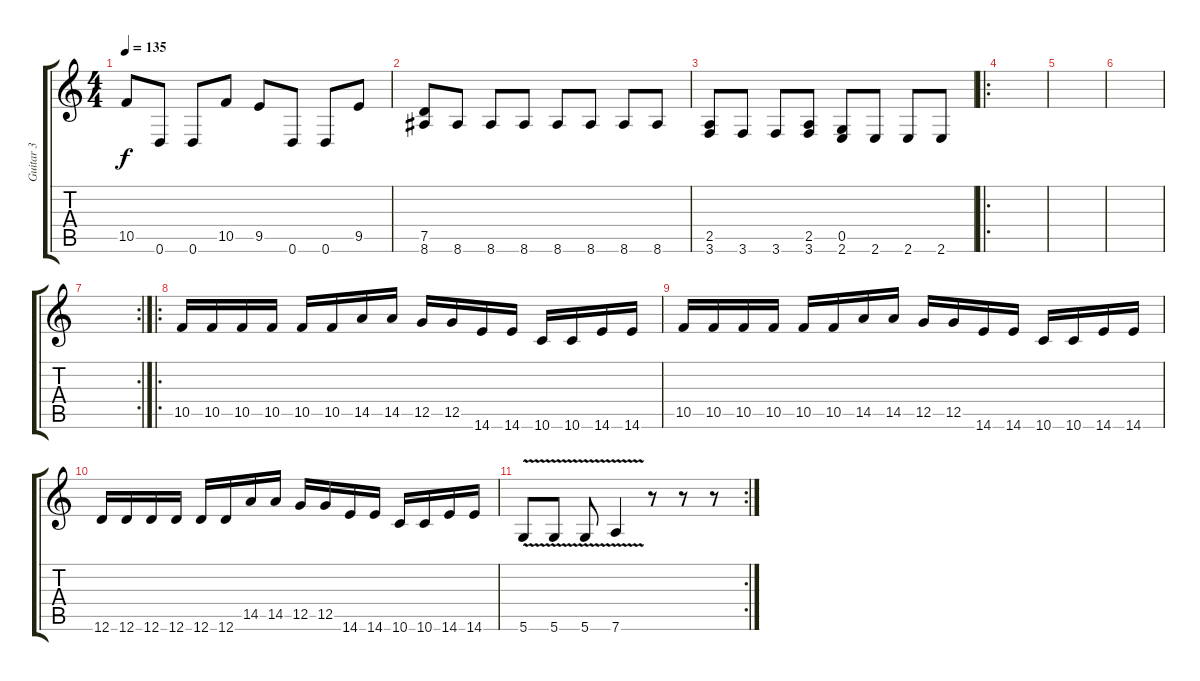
\track ("Guitar 3" "Guitar 3") {instrument overdrivenguitar}
\staff {score tabs}
\tuning (D4 A3 F3 C3 G2 D2) {hide}
\ts (4 4)
\tempo 135
\clef g2
\ks c
10.5.8{dy f} 0.6.8 0.6.8 10.5.8 9.5.8 0.6.8 0.6.8 9.5.8 |
(7.5 8.6).8 8.6.8 8.6.8 8.6.8 8.6.8 8.6.8 8.6.8 8.6.8 |
(2.5 3.6).8 3.6.8 3.6.8 (2.5 3.6).8 (0.5 2.6).8 2.6.8 2.6.8 2.6.8 |
\ro
|
|
|
\rc 2
|
\ro
10.5.16 10.5.16 10.5.16 10.5.16 10.5.16 10.5.16 14.5.16 14.5.16 12.5.16 12.5.16 14.6.16 14.6.16 10.6.16 10.6.16 14.6.16 14.6.16 |
10.5.16 10.5.16 10.5.16 10.5.16 10.5.16 10.5.16 14.5.16 14.5.16 12.5.16 12.5.16 14.6.16 14.6.16 10.6.16 10.6.16 14.6.16 14.6.16 |
12.6.16 12.6.16 12.6.16 12.6.16 12.6.16 12.6.16 14.5.16 14.5.16 12.5.16 12.5.16 14.6.16 14.6.16 10.6.16 10.6.16 14.6.16 14.6.16 |
\rc 2
5.6{v}.8 5.6{v}.8 5.6{v}.8 7.6{v}.4 r.8 r.8 r.8
